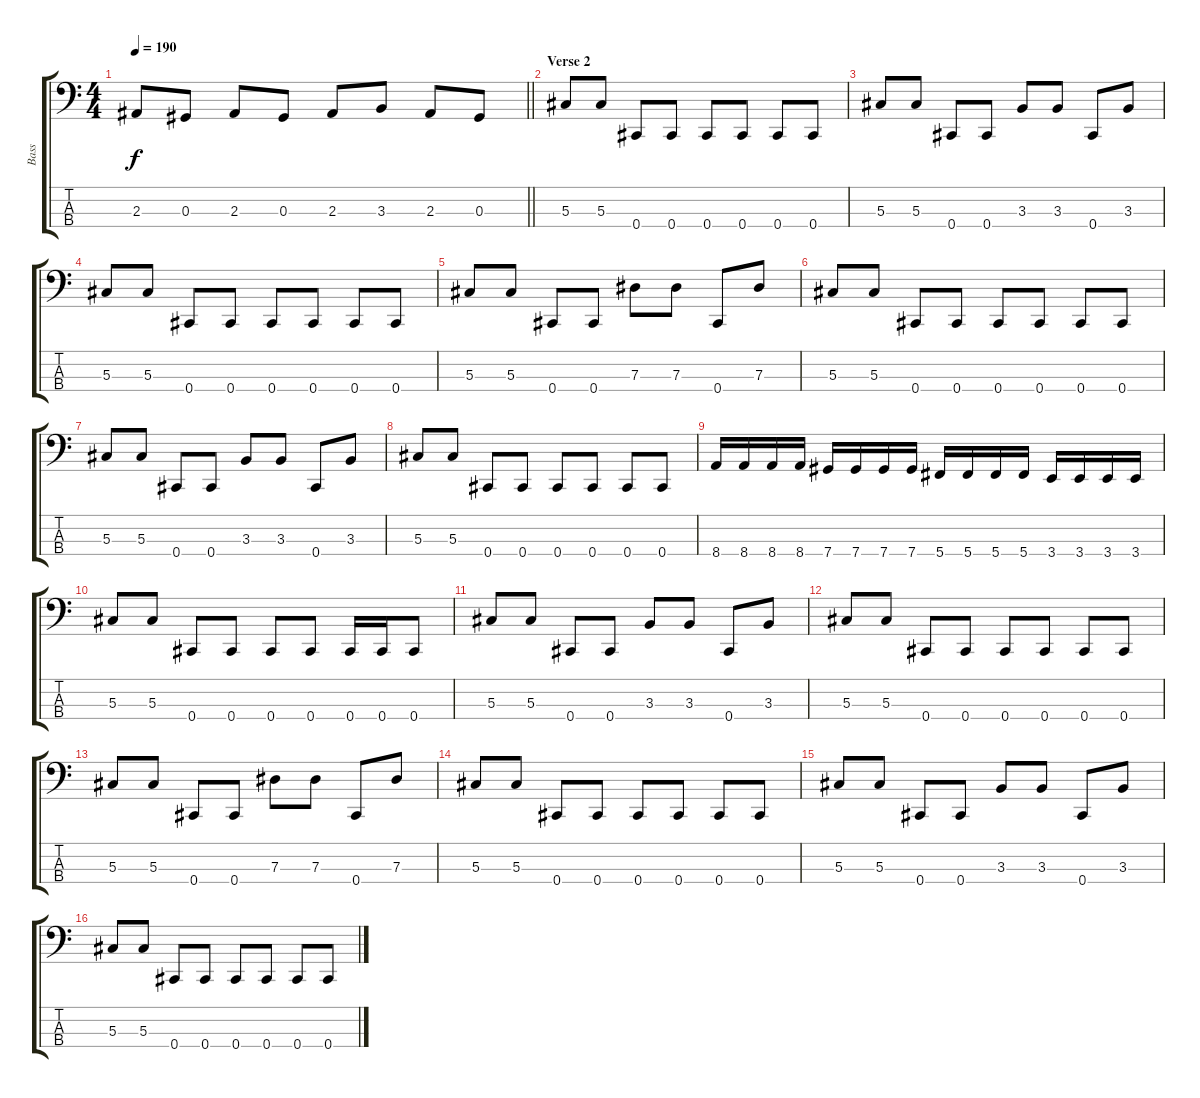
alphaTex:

\track ("Bass" "Bass") {instrument electricbasspick}
\staff {score tabs}
\tuning (Gb2 Db2 Ab1 Db1) {hide}
\ts (4 4)
\tempo 190
\clef f4
\barLineRight lightlight
\ks c
2.3.8{dy f} 0.3.8 2.3.8 0.3.8 2.3.8 3.3.8 2.3.8 0.3.8 |
\section ("" "Verse 2")
5.3.8 5.3.8 0.4.8 0.4.8 0.4.8 0.4.8 0.4.8 0.4.8 |
5.3.8 5.3.8 0.4.8 0.4.8 3.3.8 3.3.8 0.4.8 3.3.8 |
5.3.8 5.3.8 0.4.8 0.4.8 0.4.8 0.4.8 0.4.8 0.4.8 |
5.3.8 5.3.8 0.4.8 0.4.8 7.3.8 7.3.8 0.4.8 7.3.8 |
5.3.8 5.3.8 0.4.8 0.4.8 0.4.8 0.4.8 0.4.8 0.4.8 |
5.3.8 5.3.8 0.4.8 0.4.8 3.3.8 3.3.8 0.4.8 3.3.8 |
5.3.8 5.3.8 0.4.8 0.4.8 0.4.8 0.4.8 0.4.8 0.4.8 |
8.4.16 8.4.16 8.4.16 8.4.16 7.4.16 7.4.16 7.4.16 7.4.16 5.4.16 5.4.16 5.4.16 5.4.16 3.4.16 3.4.16 3.4.16 3.4.16 |
5.3.8 5.3.8 0.4.8 0.4.8 0.4.8 0.4.8 0.4.16 0.4.16 0.4.8 |
5.3.8 5.3.8 0.4.8 0.4.8 3.3.8 3.3.8 0.4.8 3.3.8 |
5.3.8 5.3.8 0.4.8 0.4.8 0.4.8 0.4.8 0.4.8 0.4.8 |
5.3.8 5.3.8 0.4.8 0.4.8 7.3.8 7.3.8 0.4.8 7.3.8 |
5.3.8 5.3.8 0.4.8 0.4.8 0.4.8 0.4.8 0.4.8 0.4.8 |
5.3.8 5.3.8 0.4.8 0.4.8 3.3.8 3.3.8 0.4.8 3.3.8 |
5.3.8 5.3.8 0.4.8 0.4.8 0.4.8 0.4.8 0.4.8 0.4.8
